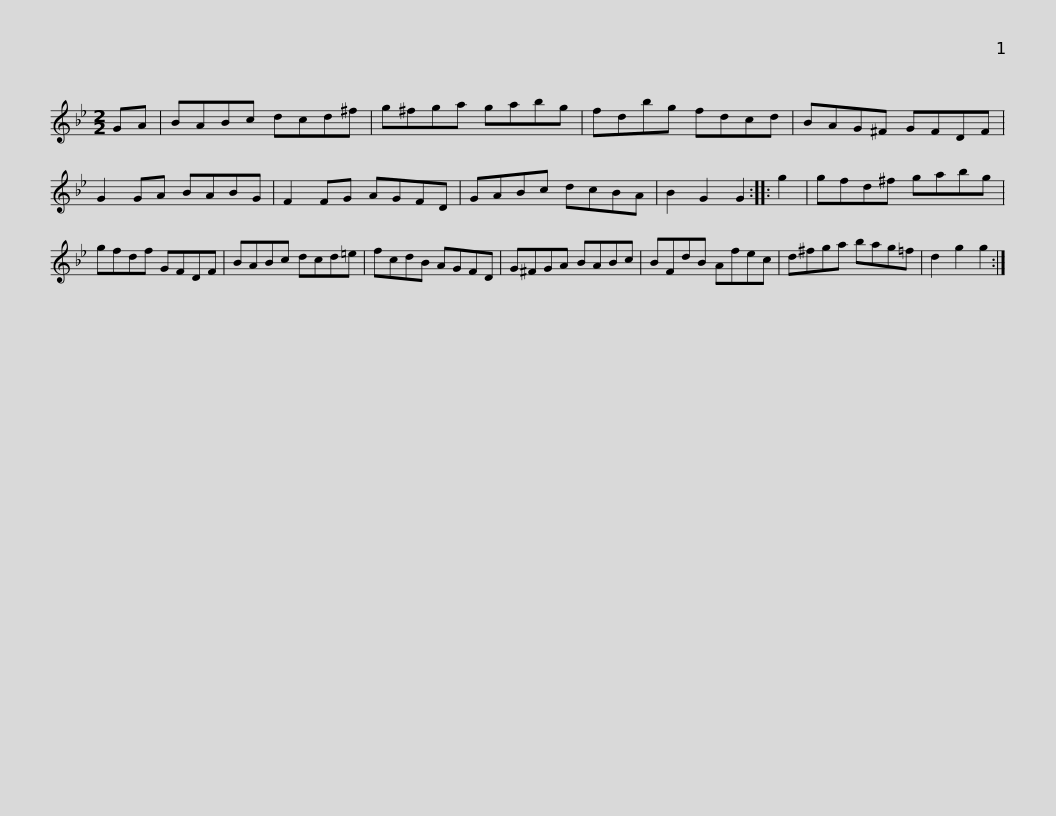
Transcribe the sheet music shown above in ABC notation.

X:1
L:1/8
M:2/2
I:linebreak $
K:Gmin
V:1 treble
V:1
 GA | BABc dcd^f | g^fga gabg | fdbg fdcd | BAG^F GFDF | %5
 G2 GA BABG |$ F2 FG AGFD | GABc dcBA | B2 G2 G2 :: g2 | %10
 gfd^f gabg | gfdf GFDF |$ BABc dcd=e | fcdB AGFD | G^FGA BABc | %15
 BFdB Afec | d^fga bag=f |$ d2 g2 g2 :| %18
